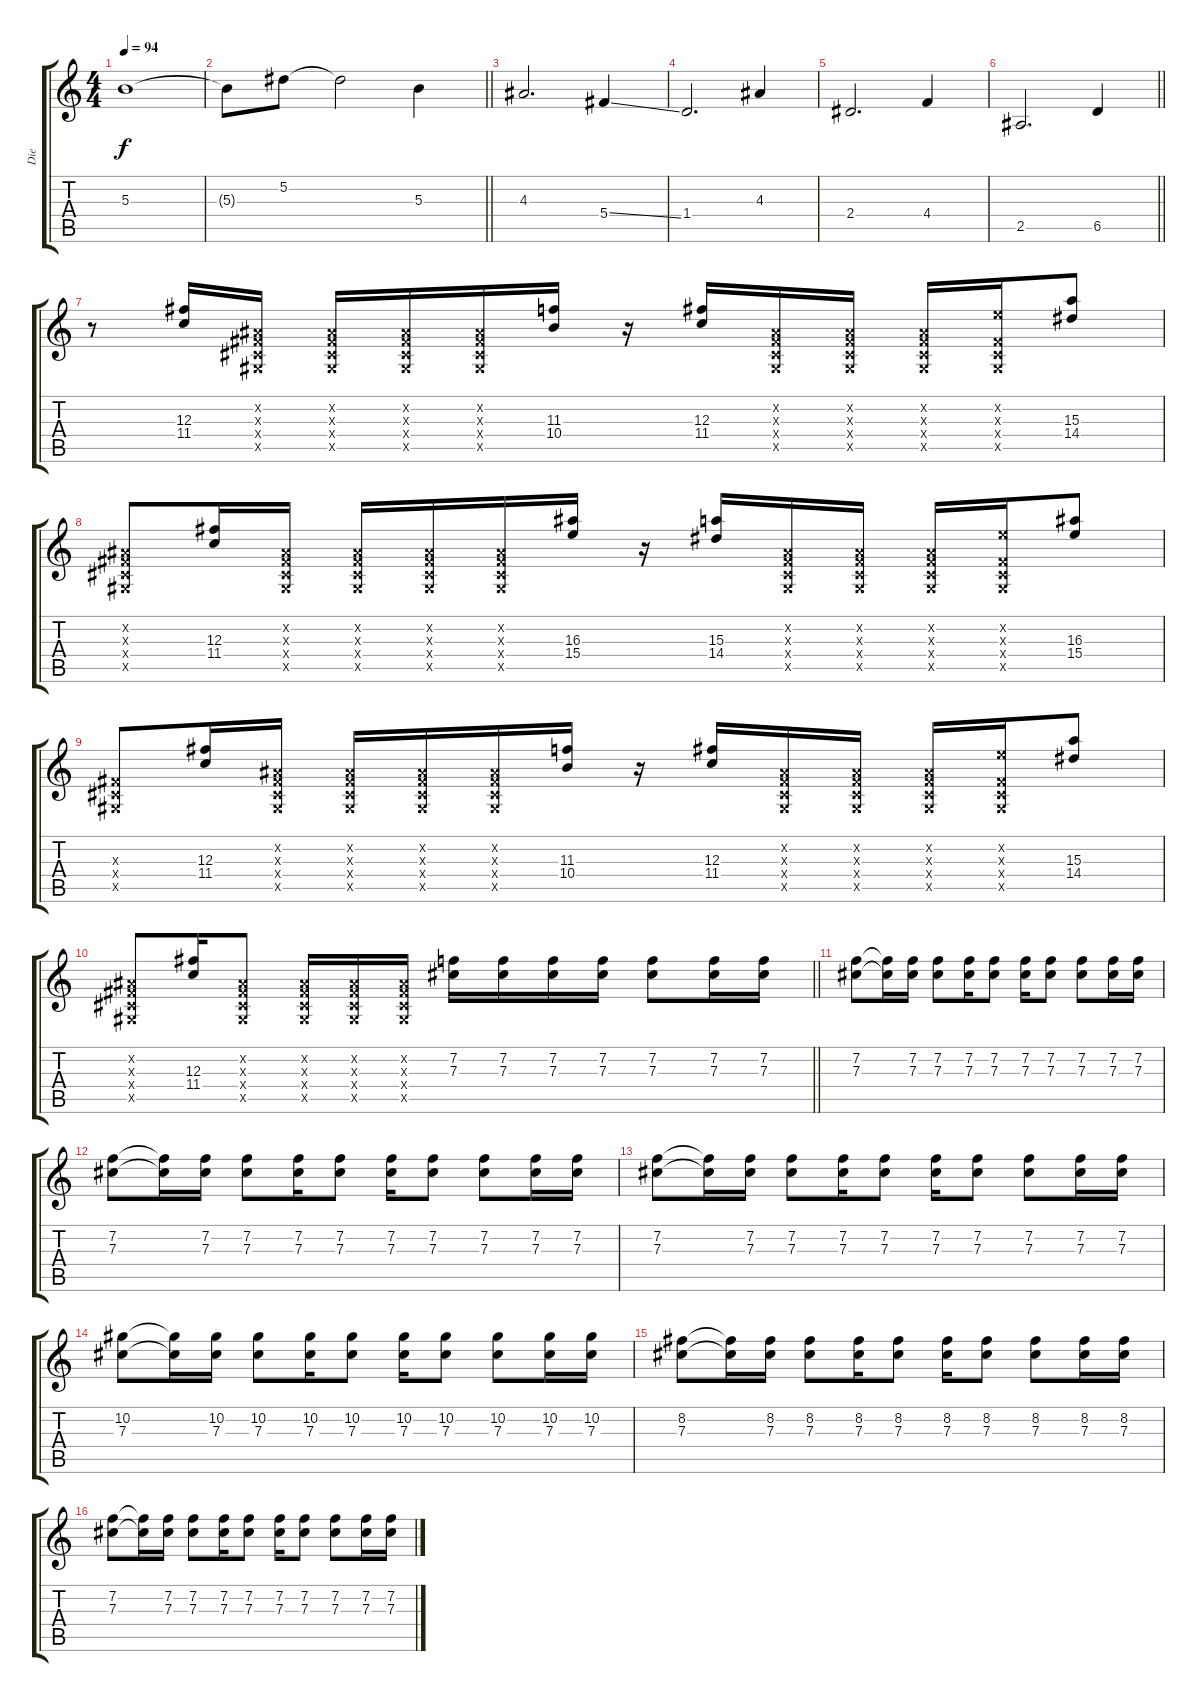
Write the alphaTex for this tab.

\track ("Die" "Die") {instrument distortionguitar}
\staff {score tabs}
\tuning (Eb4 Bb3 Gb3 Db3 Ab2 Db2) {hide}
\ts (4 4)
\tempo 94
\clef g2
\ks c
5.3.1{dy f} |
\barLineRight lightlight
5.3{t}.8 5.2.8 5.2{t}.2 5.3.4 |
4.3.2{d} 5.4{ss}.4 |
1.4.2{d} 4.3.4 |
2.4.2{d} 4.4.4 |
\barLineRight lightlight
2.5.2{d} 6.5.4 |
r.8 (12.3 11.4).16{instrument distortionguitar} (0.2{x} 0.3{x} 0.4{x} 0.5{x}).16 (0.2{x} 0.3{x} 0.4{x} 0.5{x}).16 (0.2{x} 0.3{x} 0.4{x} 0.5{x}).16 (0.2{x} 0.3{x} 0.4{x} 0.5{x}).16 (11.3 10.4).16 r.16 (12.3 11.4).16 (0.2{x} 0.3{x} 0.4{x} 0.5{x}).16 (0.2{x} 0.3{x} 0.4{x} 0.5{x}).16 (0.2{x} 0.3{x} 0.4{x} 0.5{x}).16 (6.2{x} 0.3{x} 0.4{x} 0.5{x}).16 (15.3 14.4).8 |
(0.2{x} 0.3{x} 0.4{x} 0.5{x}).8 (12.3 11.4).16 (0.2{x} 0.3{x} 0.4{x} 0.5{x}).16 (0.2{x} 0.3{x} 0.4{x} 0.5{x}).16 (0.2{x} 0.3{x} 0.4{x} 0.5{x}).16 (0.2{x} 0.3{x} 0.4{x} 0.5{x}).16 (16.3 15.4).16 r.16 (15.3 14.4).16 (0.2{x} 0.3{x} 0.4{x} 0.5{x}).16 (0.2{x} 0.3{x} 0.4{x} 0.5{x}).16 (0.2{x} 0.3{x} 0.4{x} 0.5{x}).16 (6.2{x} 0.3{x} 0.4{x} 0.5{x}).16 (16.3 15.4).8 |
(0.3{x} 0.4{x} 0.5{x}).8 (12.3 11.4).16 (0.2{x} 0.3{x} 0.4{x} 0.5{x}).16 (0.2{x} 0.3{x} 0.4{x} 0.5{x}).16 (0.2{x} 0.3{x} 0.4{x} 0.5{x}).16 (0.2{x} 0.3{x} 0.4{x} 0.5{x}).16 (11.3 10.4).16 r.16 (12.3 11.4).16 (0.2{x} 0.3{x} 0.4{x} 0.5{x}).16 (0.2{x} 0.3{x} 0.4{x} 0.5{x}).16 (0.2{x} 0.3{x} 0.4{x} 0.5{x}).16 (6.2{x} 0.3{x} 0.4{x} 0.5{x}).16 (15.3 14.4).8 |
\barLineRight lightlight
(0.2{x} 0.3{x} 0.4{x} 0.5{x}).8 (12.3 11.4).16 (0.2{x} 0.3{x} 0.4{x} 0.5{x}).8 (0.2{x} 0.3{x} 0.4{x} 0.5{x}).16 (0.2{x} 0.3{x} 0.4{x} 0.5{x}).16 (0.2{x} 0.3{x} 0.4{x} 0.5{x}).16 (7.2 7.3).16{instrument electricguitarclean} (7.2 7.3).16 (7.2 7.3).16 (7.2 7.3).16 (7.2 7.3).8 (7.2 7.3).16 (7.2 7.3).16 |
(7.2 7.3).8 (7.2{t} 7.3{t}).16 (7.2 7.3).16 (7.2 7.3).8 (7.2 7.3).16 (7.2 7.3).8 (7.2 7.3).16 (7.2 7.3).8 (7.2 7.3).8 (7.2 7.3).16 (7.2 7.3).16 |
(7.2 7.3).8 (7.2{t} 7.3{t}).16 (7.2 7.3).16 (7.2 7.3).8 (7.2 7.3).16 (7.2 7.3).8 (7.2 7.3).16 (7.2 7.3).8 (7.2 7.3).8 (7.2 7.3).16 (7.2 7.3).16 |
(7.2 7.3).8 (7.2{t} 7.3{t}).16 (7.2 7.3).16 (7.2 7.3).8 (7.2 7.3).16 (7.2 7.3).8 (7.2 7.3).16 (7.2 7.3).8 (7.2 7.3).8 (7.2 7.3).16 (7.2 7.3).16 |
(10.2 7.3).8 (10.2{t} 7.3{t}).16 (10.2 7.3).16 (10.2 7.3).8 (10.2 7.3).16 (10.2 7.3).8 (10.2 7.3).16 (10.2 7.3).8 (10.2 7.3).8 (10.2 7.3).16 (10.2 7.3).16 |
(8.2 7.3).8 (8.2{t} 7.3{t}).16 (8.2 7.3).16 (8.2 7.3).8 (8.2 7.3).16 (8.2 7.3).8 (8.2 7.3).16 (8.2 7.3).8 (8.2 7.3).8 (8.2 7.3).16 (8.2 7.3).16 |
(7.2 7.3).8 (7.2{t} 7.3{t}).16 (7.2 7.3).16 (7.2 7.3).8 (7.2 7.3).16 (7.2 7.3).8 (7.2 7.3).16 (7.2 7.3).8 (7.2 7.3).8 (7.2 7.3).16 (7.2 7.3).16
